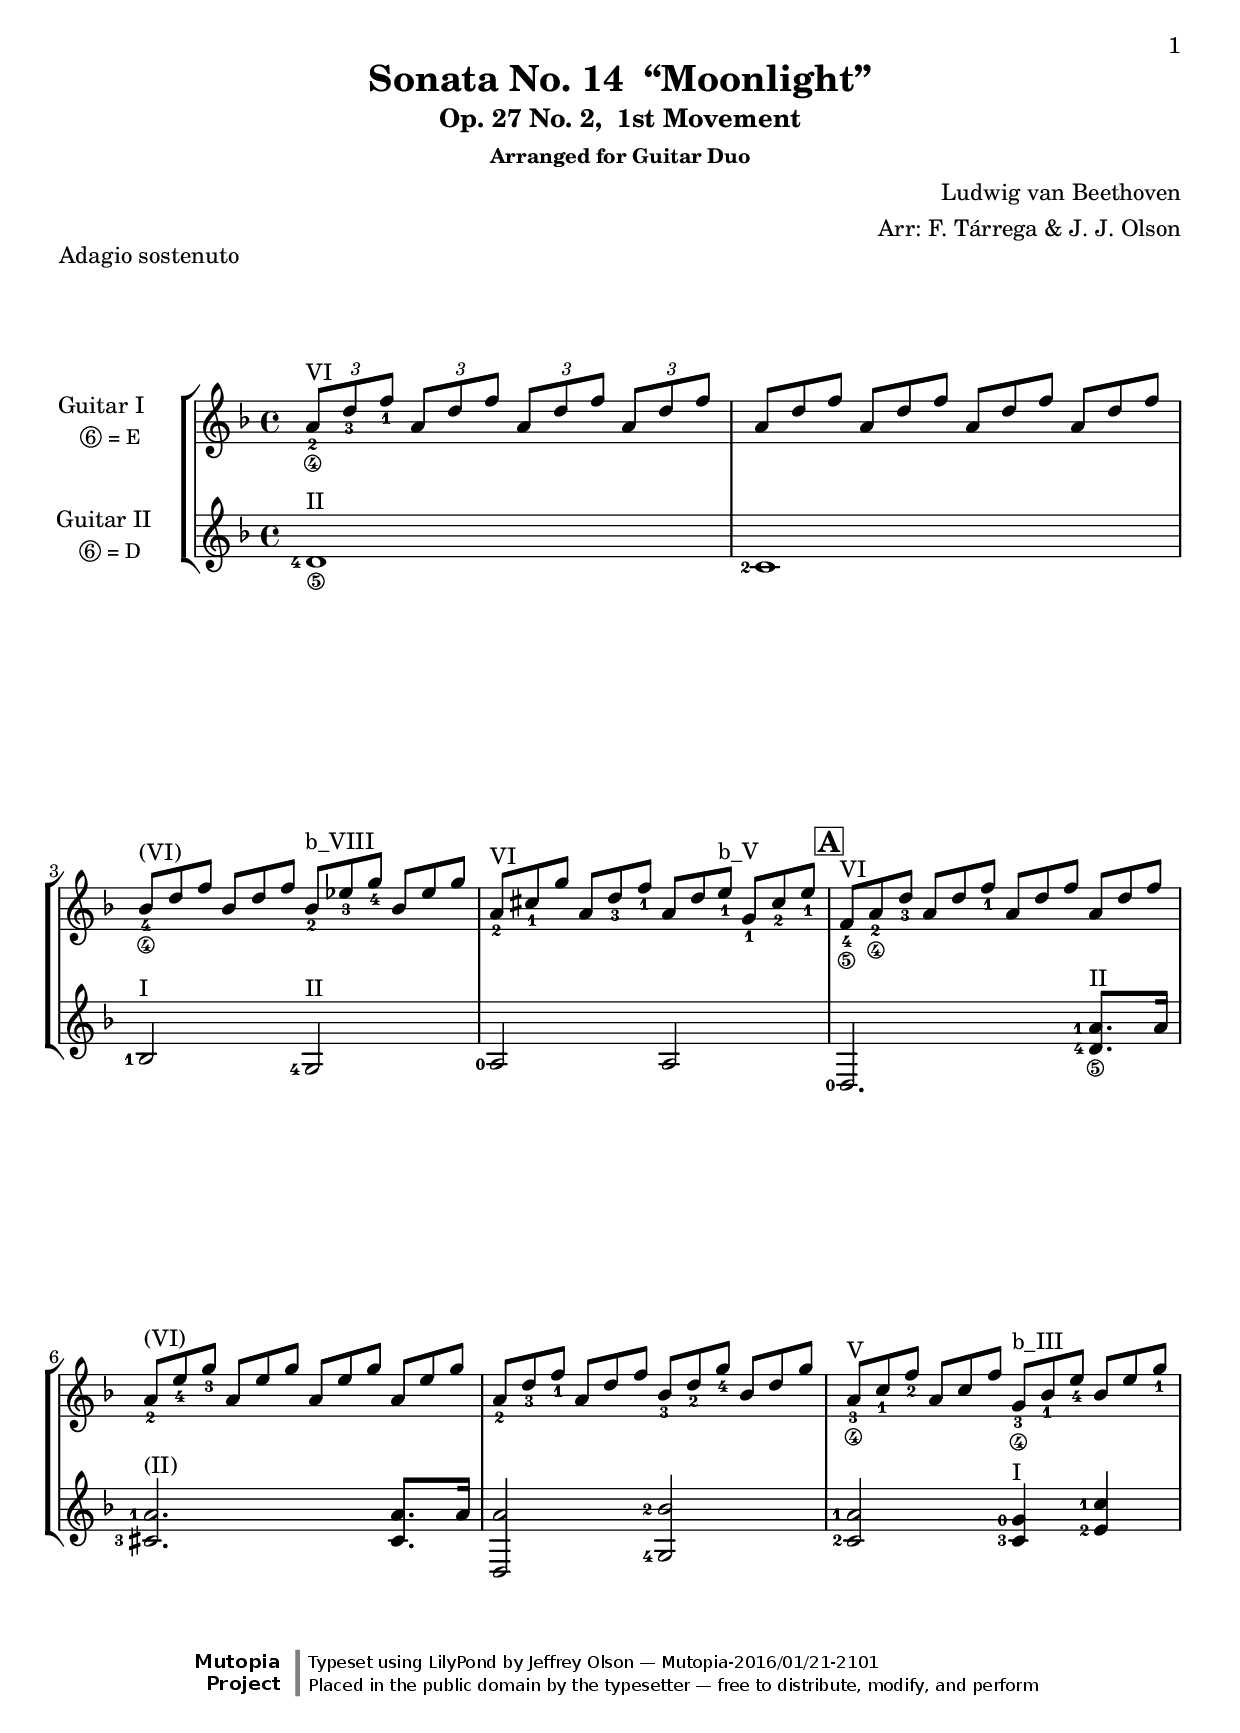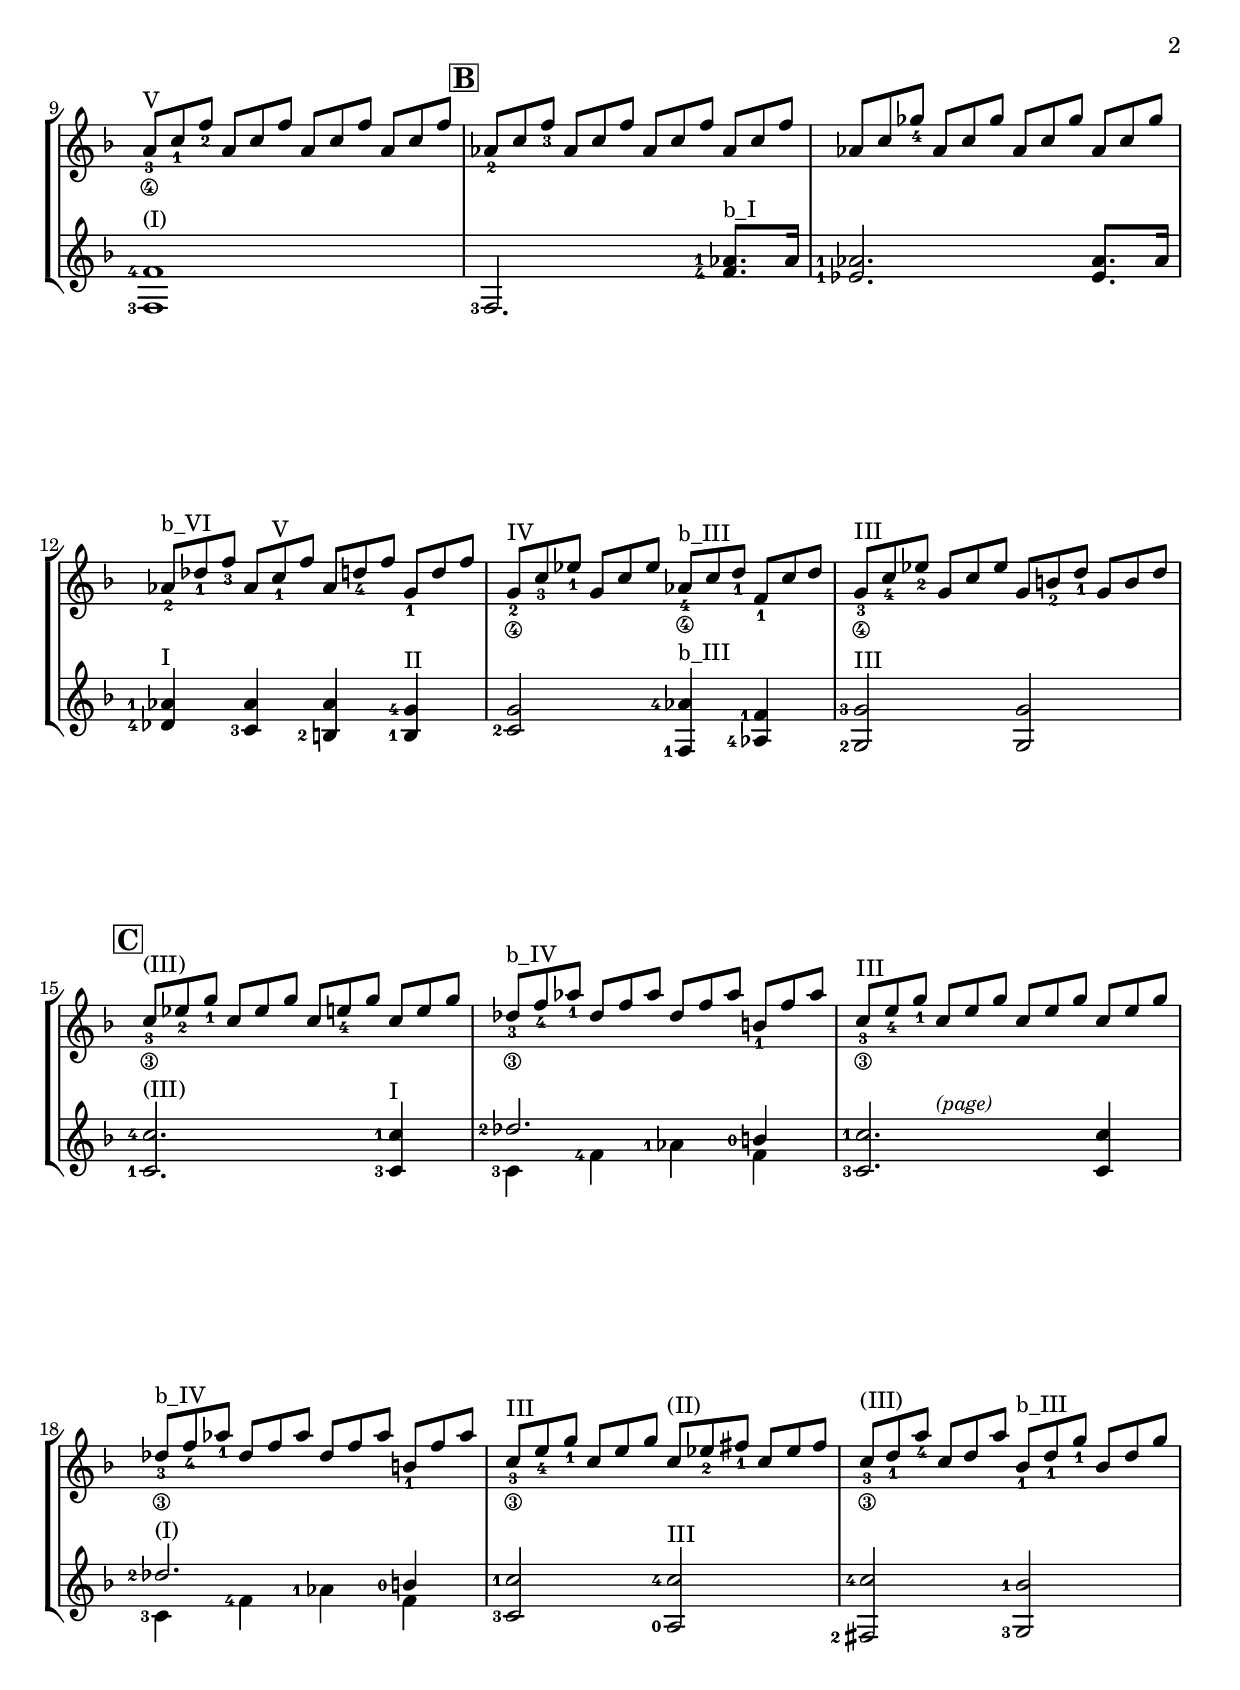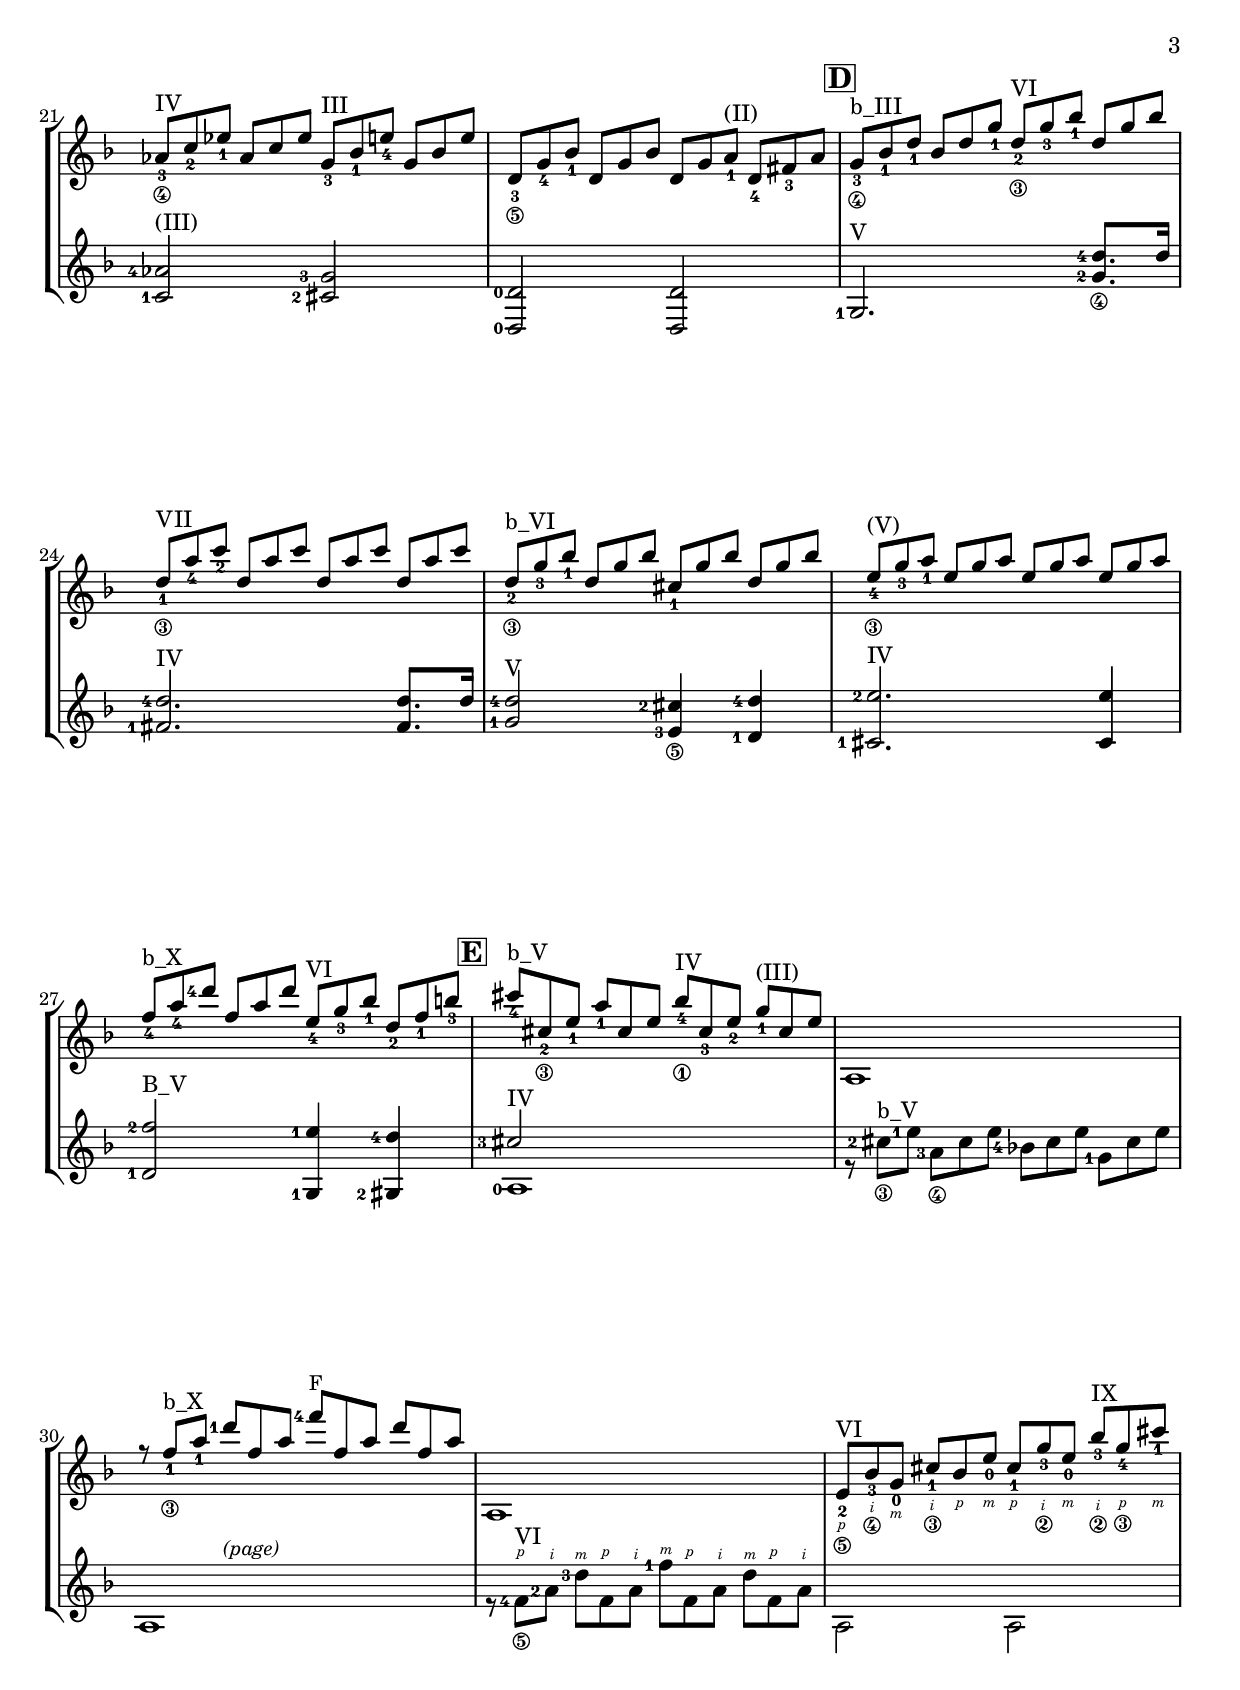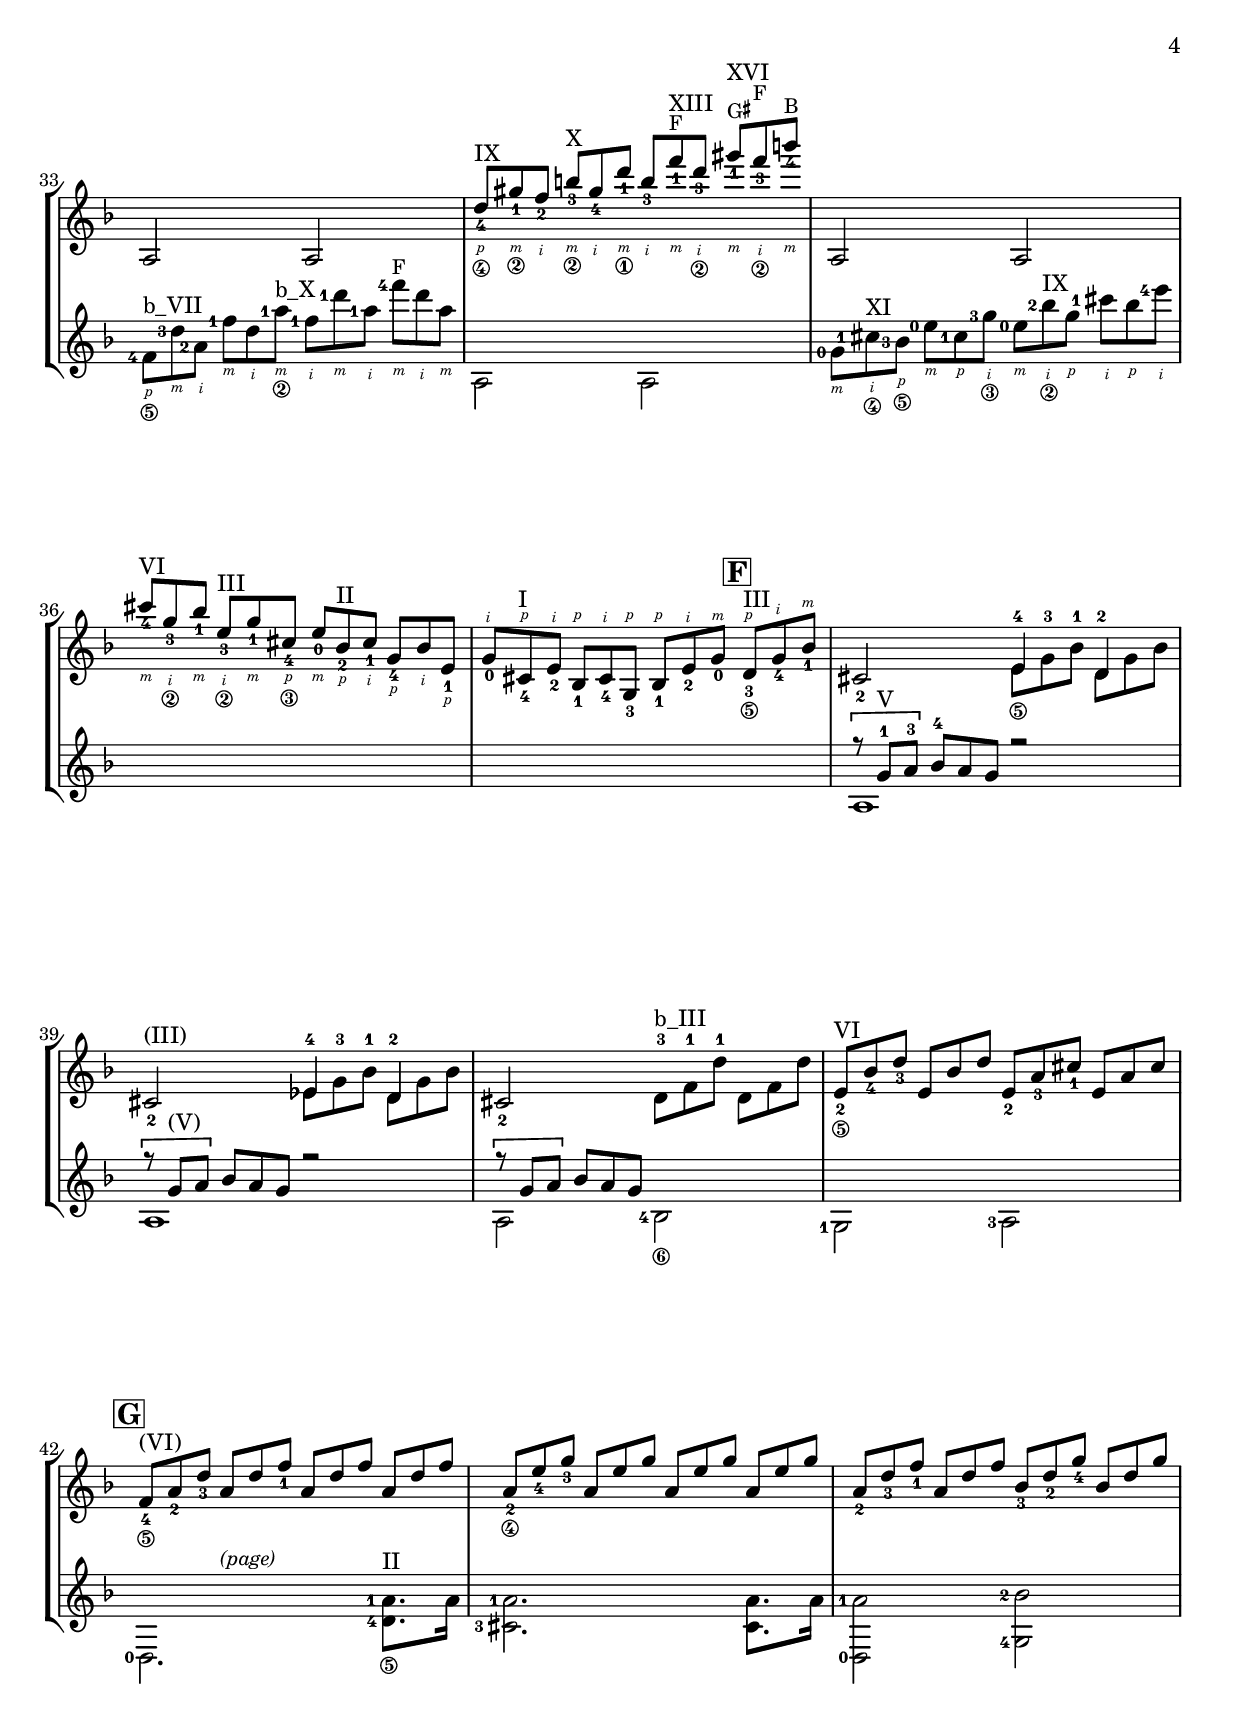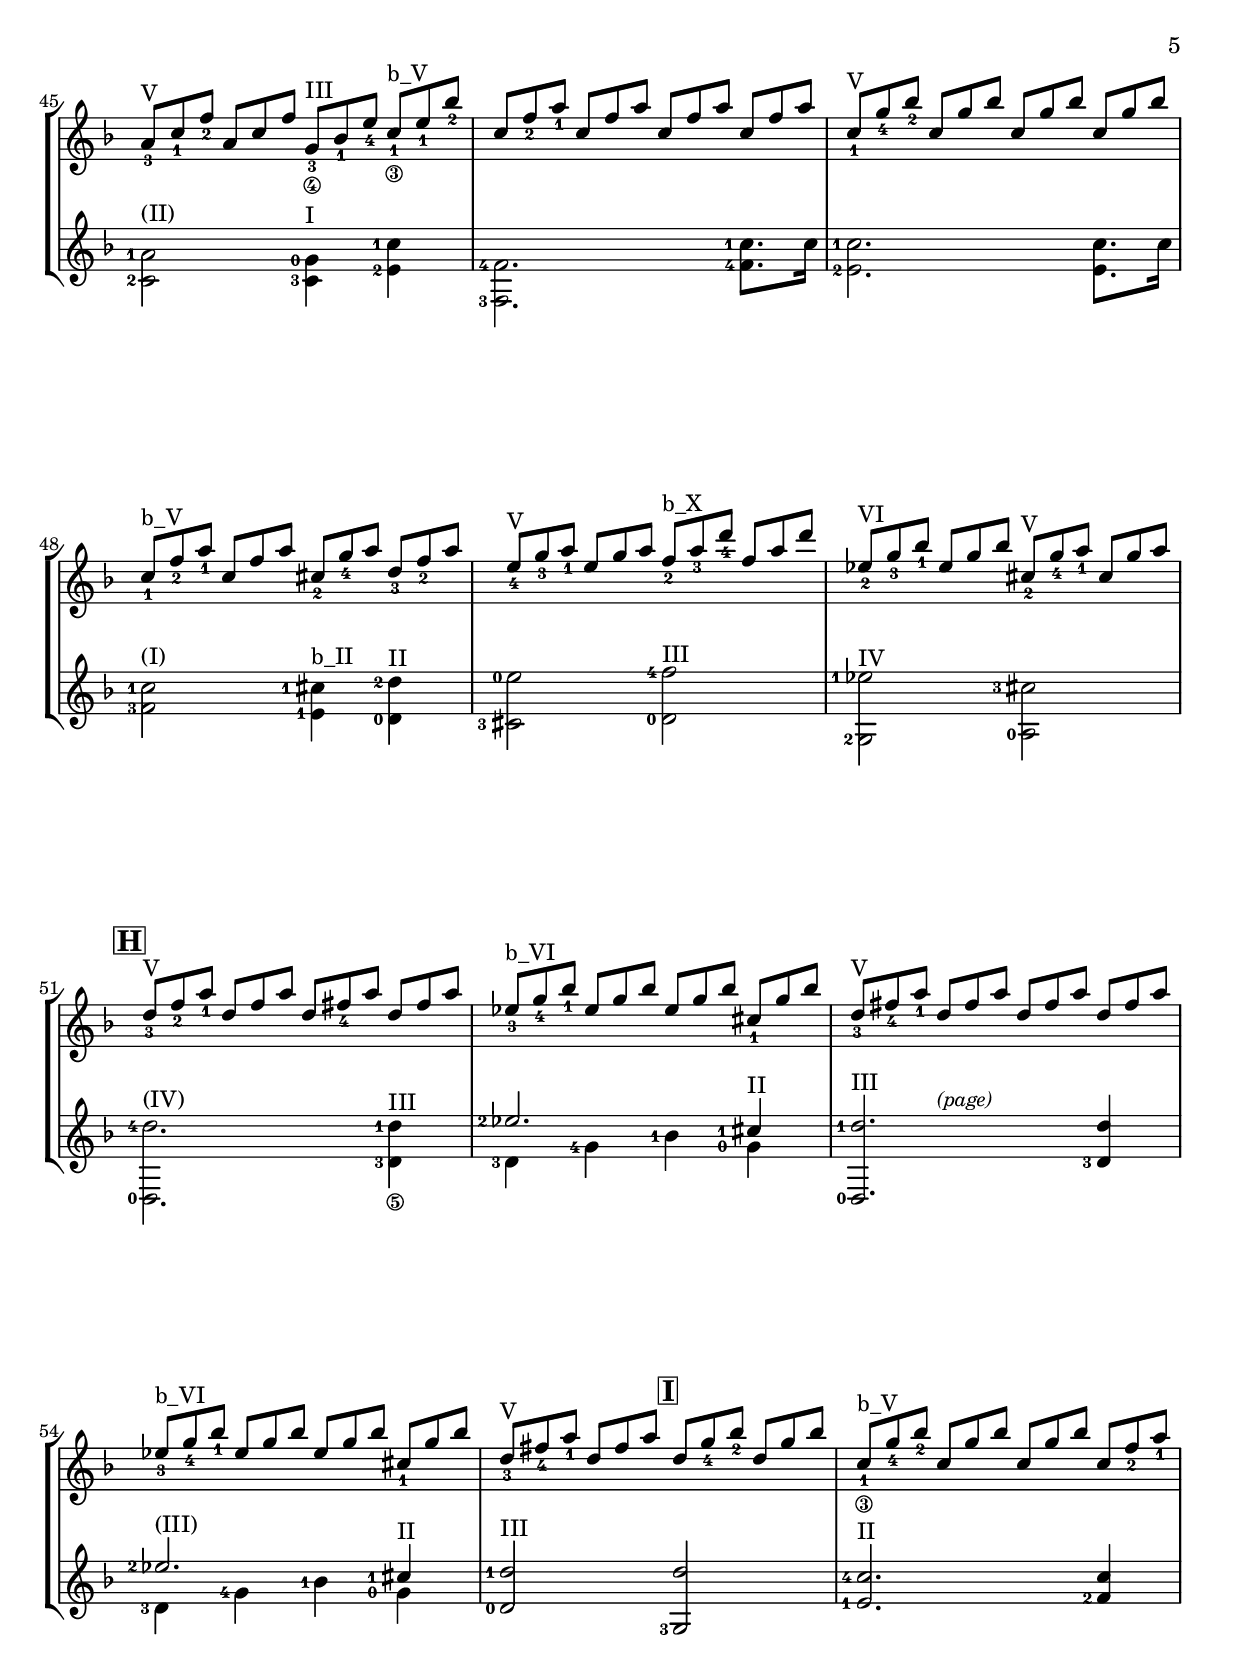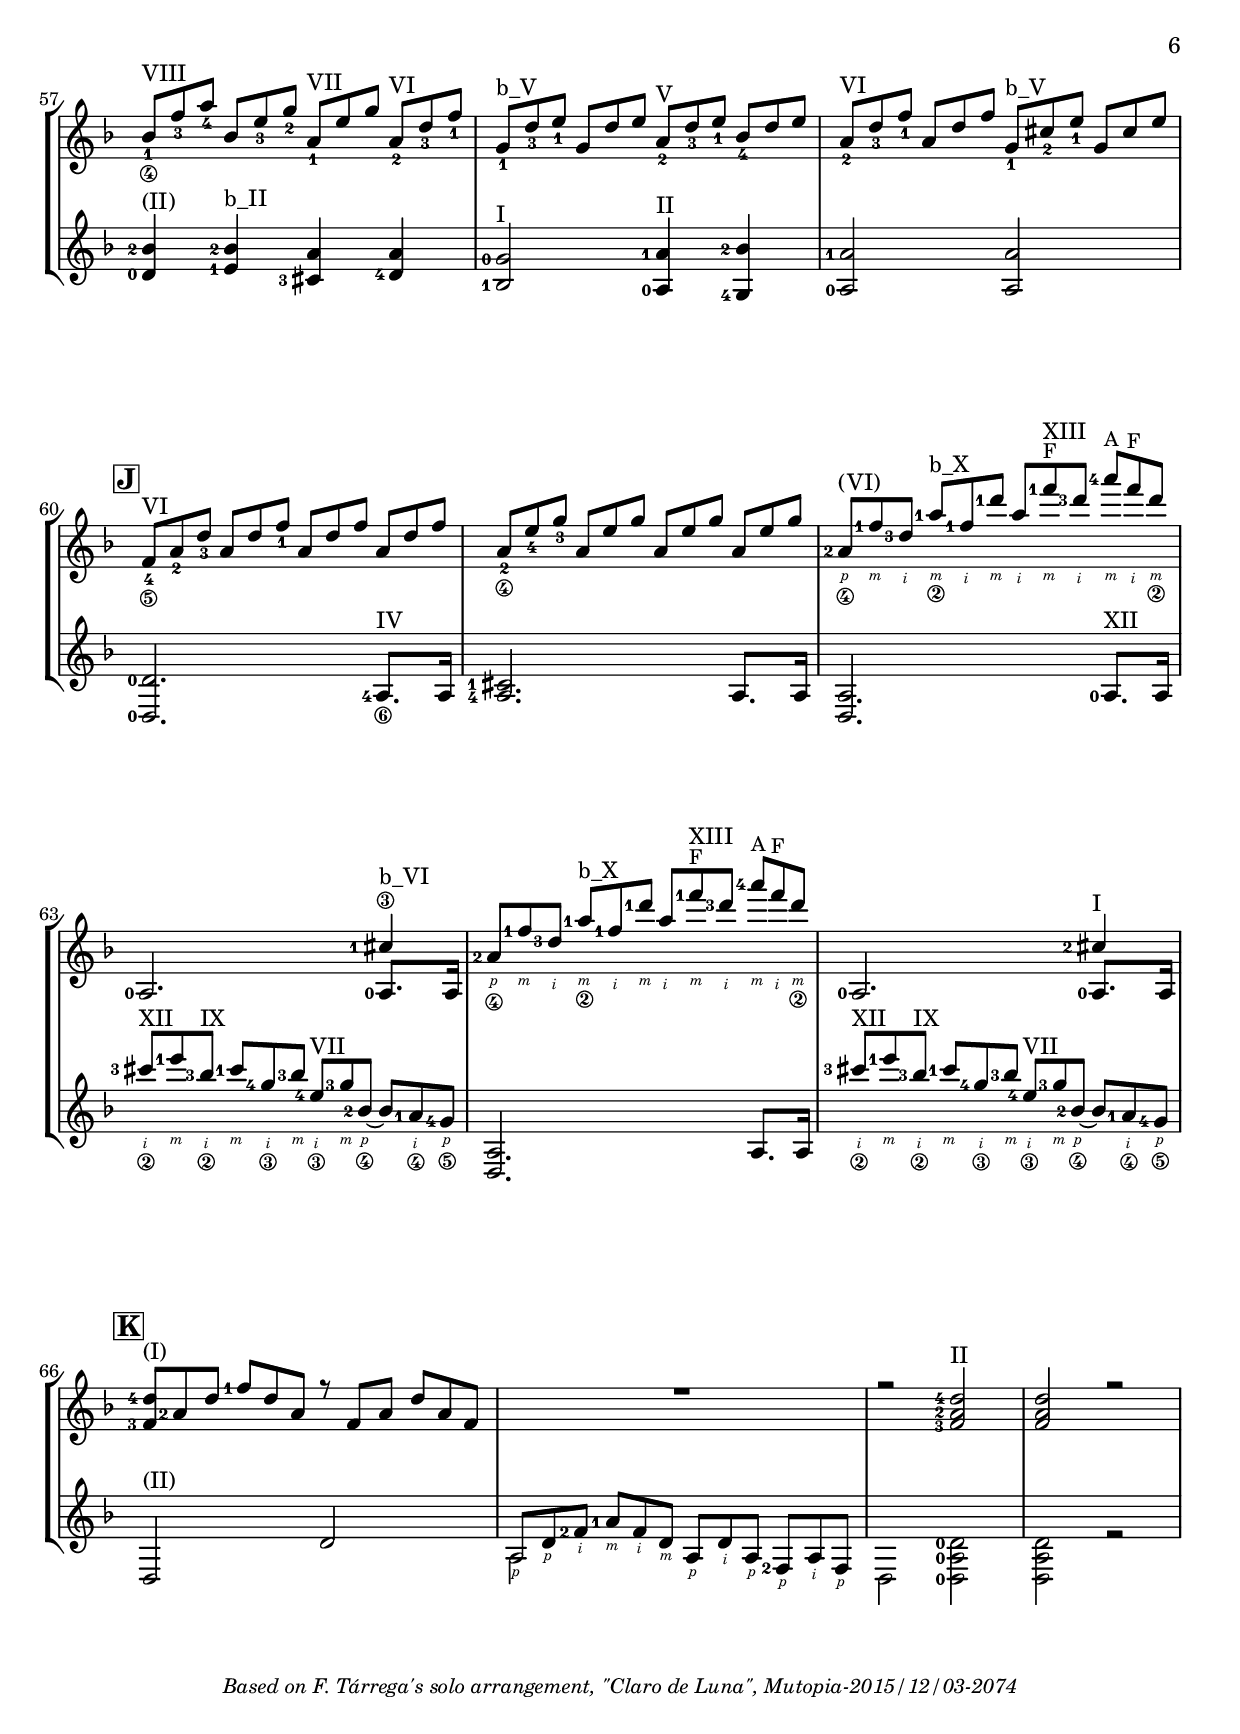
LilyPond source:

\version "2.18.2"

% Acknowledgments:
% This arrangement for guitar duo has been adapted from Tárrega's solo arrangement,
% "Claro de Luna", Mutopia-2015/12/03-2074, which was typeset from IMSLP item 293004,
% which was contributed by the Gaylord Music Library at Washington University, St. Louis.
% Thanks also to guitarist Dennis Burns for his many reviews and fingering ideas.

\header {
 title = "Sonata No. 14  “Moonlight”"
 subtitle = "Op. 27 No. 2,  1st Movement"
 subsubtitle = "Arranged for Guitar Duo"
 piece = "Adagio sostenuto"
 composer = "Ludwig van Beethoven"
 arranger = "Arr: F. Tárrega & J. J. Olson"
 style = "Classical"
 date = "1802" % Beethoven d.1827, Tarrega d.1909, Alier d.1938
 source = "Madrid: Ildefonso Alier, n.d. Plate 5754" % via IMSLP293004
 mytagline = \markup{ \column { \vspace #2 \smaller \italic { "Based on F. Tárrega's solo arrangement, \"Claro de Luna\", Mutopia-2015/12/03-2074" } } }

 %            o_
 %       (\___\/_____/)
 %  ~ ~ ~ ~ ~ / ~ ~ ~ ~ ~ ~ ~ 
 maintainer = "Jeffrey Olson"
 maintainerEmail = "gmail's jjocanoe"
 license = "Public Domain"

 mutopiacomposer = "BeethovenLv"
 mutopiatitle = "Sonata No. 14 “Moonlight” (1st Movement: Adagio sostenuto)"
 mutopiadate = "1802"
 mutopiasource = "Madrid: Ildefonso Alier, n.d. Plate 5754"
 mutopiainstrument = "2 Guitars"

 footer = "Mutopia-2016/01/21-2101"
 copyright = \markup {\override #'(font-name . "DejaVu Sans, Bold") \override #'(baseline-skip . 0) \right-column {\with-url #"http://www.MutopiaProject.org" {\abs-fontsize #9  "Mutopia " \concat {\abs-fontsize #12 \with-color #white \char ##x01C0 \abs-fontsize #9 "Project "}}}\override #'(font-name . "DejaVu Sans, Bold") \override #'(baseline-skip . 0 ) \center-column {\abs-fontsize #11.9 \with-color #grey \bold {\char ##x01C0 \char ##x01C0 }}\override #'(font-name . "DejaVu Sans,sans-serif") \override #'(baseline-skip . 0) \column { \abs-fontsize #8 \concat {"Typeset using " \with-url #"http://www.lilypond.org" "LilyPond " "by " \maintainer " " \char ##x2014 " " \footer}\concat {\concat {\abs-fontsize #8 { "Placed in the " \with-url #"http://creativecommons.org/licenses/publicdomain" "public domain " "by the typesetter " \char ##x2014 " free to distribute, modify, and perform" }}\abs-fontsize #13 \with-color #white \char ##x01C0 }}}
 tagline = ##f
}

\paper{
  page-count = #6
  %#(set-paper-size "a4")      %uncomment to test specific paper size
  %#(set-paper-size "letter")  %uncomment to test specific paper size
  indent = \indent + 8\mm
  top-margin = 8\mm
  bottom-margin = 8\mm
  ragged-last-bottom = ##f
  print-first-page-number = ##t
  evenHeaderMarkup = \oddHeaderMarkup % so all page numbers to right
  oddFooterMarkup = \markup { \column {
      \fill-line { \on-the-fly #first-page \column { \vspace #2 \fromproperty #'header:copyright } } 
      \fill-line { \on-the-fly #last-page \fromproperty #'header:mytagline }
    }
  }
  evenFooterMarkup = \oddFooterMarkup
}


% guitar neck position indicators
pI    = ^\markup { "I" }
pII   = ^\markup { "II" }
pIII  = ^\markup { "III" }
pIV   = ^\markup { "IV" }
pV    = ^\markup { "V" }
pVI   = ^\markup { "VI" }
pVII  = ^\markup { "VII" }
pVIII = ^\markup { "VIII" }
pIX   = ^\markup { "IX" }
pX    = ^\markup { "X" }
pXI   = ^\markup { "XI" }
pXII  = ^\markup { "XII" }
pXIII = ^\markup { "XIII" }
pXVI  = ^\markup { "XVI" }

% parenthetic position reminders
ppI    = ^\markup { "(I)" }
ppII   = ^\markup { "(II)" }
ppIII  = ^\markup { "(III)" }
ppIV   = ^\markup { "(IV)" }
ppV    = ^\markup { "(V)" }
ppVI   = ^\markup { "(VI)" }
ppVII  = ^\markup { "(VII)" }
ppVIII = ^\markup { "(VIII)" }
ppIX   = ^\markup { "(IX)" }
ppX    = ^\markup { "(X)" }
ppXI   = ^\markup { "(XI)" }
ppXII  = ^\markup { "(XII)" }
ppXIII = ^\markup { "(XIII)" }

% large barre
BpI    = ^\markup { "B_I" }
BpII   = ^\markup { "B_II" }
BpIII  = ^\markup { "B_III" }
BpIV   = ^\markup { "B_IV" }
BpV    = ^\markup { "B_V" }
BpVI   = ^\markup { "B_VI" }
BpVII  = ^\markup { "B_VII" }
BpVIII = ^\markup { "B_VIII" }
BpIX   = ^\markup { "B_IX" }
BpX    = ^\markup { "B_X" }
BpXI   = ^\markup { "B_XI" }
BpXII  = ^\markup { "B_XII" }

% small barre
bpI    = ^\markup { "b_I" }
bpII   = ^\markup { "b_II" }
bpIII  = ^\markup { "b_III" }
bpIV   = ^\markup { "b_IV" }
bpV    = ^\markup { "b_V" }
bpVI   = ^\markup { "b_VI" }
bpVII  = ^\markup { "b_VII" }
bpVIII = ^\markup { "b_VIII" }
bpIX   = ^\markup { "b_IX" }
bpX    = ^\markup { "b_X" }
bpXI   = ^\markup { "b_XI" }
bpXII  = ^\markup { "b_XII" }

% parenthetic small barre
bppI    = ^\markup { "(b_I)" }
bppIII  = ^\markup { "(b_III)" }

% left hand fingering locations
fingerLeft   = \set fingeringOrientations = #'(left)
fingerRight  = \set fingeringOrientations = #'(right)
fingerUp     = \set fingeringOrientations = #'(up)
fingerDown   = \set fingeringOrientations = #'(down)
fingerUpDown = \set fingeringOrientations = #'(up down)
fingerInStaff  = \override Fingering.staff-padding = #'()
fingerOutStaff = \revert Fingering.staff-padding

% right hand fingers
P = \rightHandFinger #1
I = \rightHandFinger #2
M = \rightHandFinger #3
A = \rightHandFinger #4

% right hand fingering locations
rhUp    = \set strokeFingerOrientations = #'(up)
rhDown  = \set strokeFingerOrientations = #'(down)
rhLeft  = \set strokeFingerOrientations = #'(left)
rhRight = \set strokeFingerOrientations = #'(right)

% string number locations
stringUp    = \set stringNumberOrientations = #'(up)
stringDown  = \set stringNumberOrientations = #'(down)
stringLeft  = \set stringNumberOrientations = #'(left)
stringRight = \set stringNumberOrientations = #'(right)

% harmonics
headHarmonic = \override Staff.NoteHead.style = #'harmonic
headRevert = \revert Staff.NoteHead.style

%high notes
hiE   = ^\markup{ \smaller E}
hiF   = ^\markup{ \smaller F}
hiFis = ^\markup{ \smaller \concat{ F \super \sharp }}
hiG   = ^\markup{ \smaller G}
hiGis = ^\markup{ \smaller \concat{ G \super \sharp }}
hiAes = ^\markup{ \smaller \concat{ A \super \flat }}
hiA   = ^\markup{ \smaller A}
hiBes = ^\markup{ \smaller \concat{ B \super \flat }}
hiB   = ^\markup{ \smaller B}

hideTupletNumber = \override TupletNumber.stencil = ##f
unhideTupletNumber = \revert TupletNumber.stencil 
hideTupletBracket = \override TupletBracket.bracket-visibility = ##f

% stems
longStem = \override Stem.details.beamed-lengths = #'(5)
shortStem = \override Stem.details.beamed-lengths = #'(3)
revertStemLength = \revert Stem.details.beamed-lengths

% page turn
% ( In this piece, it's really a page shift not a turn.  The six sheets
% are in two stacks, and an individual page is shifted from the top of
% the right stack onto the top of the left stack so that both the shifted
% page and the next page are visible.)
pageTurn = \markup{ \smaller \italic "(page)" }

upperInstrument = \markup{ \center-column{ "Guitar I   " \line \smaller {\circle 6 "= E"} } }
upperVoice = \transpose c c' {
  % within this body, c will show as middle C on a guitar staff
  \fingerDown
  \fingerInStaff
  \stringDown
  \tuplet 3/2 4 { <a-2\4>8\pVI <d'-3> <f'-1>  a d' f'  a d' f'  a d' f' } | %1a
  \hideTupletNumber
  \hideTupletBracket
  \tuplet 3/2 4 { a8 d' f'  a d' f'  a d' f'  a d' f' } | %2a
  \tuplet 3/2 4 { <bes-4\4>8\ppVI <d'> <f'>  bes d' f'  <bes-2>\bpVIII <ees'-3> <g'-4>  bes ees' g' } | %3a
  \tuplet 3/2 4 { <a-2>8\pVI <cis'-1> <g'>  a <d'-3> <f'-1>  a d' <e'-1>\bpV  <g-1> <cis'-2> <e'-1> } | %4a

  \set Score.markFormatter = #format-mark-box-alphabet
  \mark \default
  \tuplet 3/2 4 { <f-4\5>8\pVI <a-2\4> <d'-3>  a d' <f'-1>  a d' f'  a d' f' } | %5a
  \tuplet 3/2 4 { <a-2>8\ppVI <e'-4> <g'-3>  a e' g'  a e' g'  a e' g' } | %6a
  \tuplet 3/2 4 { <a-2>8 <d'-3> <f'-1>  a d' f'  <bes-3> <d'-2> <g'-4>  bes d' g' } | %7a
  \tuplet 3/2 4 { <a-3\4>8\pV <c'-1> <f'-2>  a c' f'  <g-3\4>\bpIII <bes-1> <e'-4>  bes e' <g'-1> } | %8a
  \tuplet 3/2 4 { <a-3\4>8\pV <c'-1> <f'-2>  a c' f'  a c' f'  a c' f' } | %9a

  \mark \default
  \tuplet 3/2 4 { <aes-2>8 <c'> <f'-3>  aes c' f'  aes c' f'  aes c' f' } | %10a
  \tuplet 3/2 4 { <aes>8 <c'> <ges'-4>  aes c' ges'  aes c' ges'  aes c' ges' } | %11a
  \tuplet 3/2 4 { <aes-2>8\bpVI <des'-1> <f'-3>  aes <c'-1>\pV f'  aes <d'-4> f'  <g-1> <d'> <f'> } | %12a
  \tuplet 3/2 4 { <g-2\4>8\pIV <c'-3> <ees'-1>  g c' ees'  <aes-4\4>\bpIII c' <d'-1>  <f-1> c' d' } | %13a
  \tuplet 3/2 4 { <g-3\4>8\pIII <c'-4> <ees'-2>  g c' ees'  g <b-2> <d'-1>  g b d' } | %14a

  \mark \default
  \tuplet 3/2 4 { <c'-3\3>8\ppIII <ees'-2> <g'-1>  c' ees' g'  c' <e'-4> g'  c' e' g' } | %15a
  \tuplet 3/2 4 { <des'-3\3>8\bpIV <f'-4> <aes'-1>  des' f' aes'  des' f' aes'  <b-1> f' aes' } | %16a like Tarrega
  %\tuplet 3/2 4 { <c'-2>8\pIV <f'-4> <aes'-1>  c' f' aes'  c' f' aes'  c' f' aes' } | %16a like Beethoven
  \tuplet 3/2 4 { <c'-3\3>8\pIII <e'-4> <g'-1>  c' e' g'  c' e' g'  c' e' g'  } | %17a
  \tuplet 3/2 4 { <des'-3\3>8\bpIV <f'-4> <aes'-1>  des' f' aes'  des' f' aes'  <b-1> f' aes' } | %18a like Tarrega
  %\tuplet 3/2 4 { <c'-2>8\pIV <f'-4> <aes'-1>  c' f' aes'  c' f' aes'  c' f' aes' } | %18a like Beethoven
  \tuplet 3/2 4 { <c'-3\3>8\pIII <e'-4> <g'-1>  c' e' g'  c'\ppII <ees'-2> <fis'-1>  c' ees' fis'  } | %19a
  \tuplet 3/2 4 { <c'-3\3>8\ppIII <d'-1> <a'-4>  c' d' a'  <bes-1>\bpIII <d'-1> <g'-1>  bes d' g'  } | %20a
  \tuplet 3/2 4 { <aes-3\4>8\pIV <c'-2> <ees'-1>  aes c' ees'  <g-3>\pIII <bes-1> <e'-4>  g bes e'  } | %21a
  \tuplet 3/2 4 { <d-3\5>8 <g-4> <bes-1>  d g bes  d g <a-1>\ppII  <d-4> <fis-3> a  } | %22a

  \mark \default
  \tuplet 3/2 4 { <g-3\4>8\bpIII <bes-1> <d'-1>  bes d' <g'-1>  <d'-2\3>\pVI <g'-3> <bes'-1>  d' g' bes'  } | %23a
  \tuplet 3/2 4 { <d'-1\3>8\pVII <a'-4> <c''-2>  d' a' c''  d' a' c''  d' a' c''  } | %24a
  \tuplet 3/2 4 { <d'-2\3>8\bpVI <g'-3> <bes'-1>  d' g' bes'  <cis'-1> g' bes'  d' g' bes'  } | %25a
  \tuplet 3/2 4 { <e'-4\3>8\ppV <g'-3> <a'-1>  e' g' a'  e' g' a'  e' g' a'  } | %26a
  \tuplet 3/2 4 { <f'-4>8\bpX <a'-4> \once \fingerLeft <d''-4>  f' a' d''  <e'-4>\pVI <g'-3> <bes'-1>  <d'-2> <f'-1> <b'-3>  } | %27a

  \mark \default
  \tuplet 3/2 4 { <cis''-4>8\bpV <cis'!-2\3> <e'-1>  <a'-1> cis' e'  <bes'-4\1>\pIV <cis'-3> <e'-2>  <g'-1>\ppIII cis' e'  } | %28a
  a,1 | %29b
  \tuplet 3/2 4 { r8 <f'-1\3>\bpX <a'-1>  \fingerLeft <d''-1> f' a'  <f''-4>\hiF \fingerDown f' a'  d'' f' a'  } | %30a
  a,1 | %31b
  \rhDown
  \tuplet 3/2 4 { <e-2\P\5>8\pVI <bes-3\I\4> <g-0\M>  <cis'-1\I\3> <bes\P> <e'-0\M>  <cis'-1\P> <g'-3\I\2> <e'-0\M>  <bes'-3\I\2>\pIX <g'-4\P\3> <cis''-1\M>  } | %32a
  a,2 a,_" " | %33b
  \tuplet 3/2 4 { <d'-4\P\4>8\pIX <gis'-1\M\2> <f'-2\I>  <b'-3\M\2>\pX <gis'-4\I> <d''-1\M\1>  <b'-3\I> <f''-1\M>\hiF\pXIII <d''-3\I\2>  <gis''-1\M>\hiGis\pXVI <f''-3\I\2>\hiF <b''-4\M>\hiB  } | %34a
  a,2 a, | %35b
  \tuplet 3/2 4 { <cis''-4\M>8\pVI <g'-3\I\2> <bes'-1\M>  <e'-3\I\2>\pIII <g'-1\M> <cis'-4\P\3>  <e'-0\M> <bes-2\P>\pII <cis'-1\I>  <g-4\P> <bes\I> <e-1\P>  } | %36a
  \rhUp
  \tuplet 3/2 4 { <g-0\I>8 <cis-4\P>\pI <e-2\I>  <bes,-1\P> <cis-4\I> <g,-3\P>  <bes,-1\P> <e-2\I> <g-0\M> }

  \mark \default
  \tuplet 3/2 4 { <d-3\5\P>\pIII <g-4\I> <bes-1\M> } | %37a
  << {
   <cis-2>2 e4 d | %38ay
   <cis-2>2\ppIII ees4 d | %39ay
   <cis-2>2 s | %40ay
  } \\ {
   \mergeDifferentlyHeadedOn
   \hideTupletNumber
   \stringDown
   s2 \tuplet 3/2 4 { <e-4\5>8 <g-3> <bes-1>  <d-2> <g> <bes> } | %38ax
   s2 \tuplet 3/2 4 { <ees-4>8 <g-3> <bes-1>  <d-2> <g> <bes> } | %39ax
   s2 \tuplet 3/2 4 { <d-3>8\bpIII <f-1> <d'-1>  d f d' } | %40ax
  } >>
  \tuplet 3/2 4 { <e-2\5>8\pVI <bes-4> <d'-3>  e bes d'  <e-2> <a-3> <cis'-1>  e a cis' } | %41a

  \mark \default
  \tuplet 3/2 4 { <f-4\5>8\ppVI <a-2> <d'-3>  a d' <f'-1>  a d' f' a d' f' } | %42a
  \tuplet 3/2 4 { <a-2\4>8 <e'-4> <g'-3>  a e' g'  a e' g'  a e' g' } | %43a
  \tuplet 3/2 4 { <a-2>8 <d'-3> <f'-1>   a d' f'   <bes-3> <d'-2> <g'-4>   bes d' g' } | %44a
  \tuplet 3/2 4 { <a-3>8\pV <c'-1> <f'-2>   a c' f'   <g-3\4>\pIII <bes-1> <e'-4>   <c'-1\3>\bpV <e'-1> <bes'-2> } | %45a
  \tuplet 3/2 4 { c'8 <f'-2> <a'-1>  c' f' a'  c' f' a'  c' f' a' } | %46a
  \tuplet 3/2 4 { <c'-1>8\pV <g'-4> <bes'-2>  c' g' bes'  c' g' bes'  c' g' bes' } | %47a
  \tuplet 3/2 4 { <c'-1>8\bpV <f'-2> <a'-1>  c' f' a'  <cis'-2> <g'-4> a'  <d'-3> <f'-2> a' } | %48a
  \tuplet 3/2 4 { <e'-4>8\pV <g'-3> <a'-1>  e' g' a'  <f'-2>\bpX <a'-3> <d''-4>  f' a' d'' } | %49a
  \tuplet 3/2 4 { <ees'-2>8\pVI <g'-3> <bes'-1>  ees' g' bes'  <cis'-2>\pV <g'-4> <a'-1>  cis' g' a' } | %50a

  \mark \default
  \tuplet 3/2 4 { <d'-3>8\pV <f'-2> <a'-1>  d' f' a'  d' <fis'-4> a'  d' fis' a'  } | %51a
  \tuplet 3/2 4 { <ees'-3>8\bpVI <g'-4> <bes'-1>  ees' g' bes'  ees' g' bes'  <cis'-1> g' bes'  } | %52a like Tarrega
  %\tuplet 3/2 4 { <d'-2>8\pVI <g'-4> <bes'-1>  d' g' bes'  d' g' bes'  d' g' bes'  } | %52a like Beethoven
  \tuplet 3/2 4 { <d'-3>8\pV <fis'-4> <a'-1>  d' fis' a'  d' fis' a'  d' fis' a' } | %53a
  \tuplet 3/2 4 { <ees'-3>8\bpVI <g'-4> <bes'-1>  ees' g' bes'  ees' g' bes'  <cis'-1> g' bes'  } | %54a like Tarrega
  %\tuplet 3/2 4 { <d'-2>8\pVI <g'-4> <bes'-1>  d' g' bes'  d' g' bes'  d' g' bes'  } | %54a like Beethoven
  \tuplet 3/2 4 { <d'-3>8\pV <fis'-4> <a'-1>  d' fis' a' }

  \mark \default
  \tuplet 3/2 4 { d' <g'-4> <bes'-2>  d' g' bes' } | %55a
  \tuplet 3/2 4 { <c'-1\3>8\bpV <g'-4> <bes'-2>  c' g' bes'  c' g' bes'  c' <f'-2> <a'-1> } | %56a
  \tuplet 3/2 4 { <bes-1\4>8\pVIII <f'-3> <a'-4>  bes <e'-3> <g'-2>  <a-1>\pVII e' <g'>  <a-2>\pVI <d'-3> <f'-1> } | %57a
  \tuplet 3/2 4 { <g-1>8\bpV <d'-3> <e'-1>  g d' e'  <a-2>\pV <d'-3> <e'-1>  <bes-4> d' e' } | %58a
  \tuplet 3/2 4 { <a-2>8\pVI <d'-3> <f'-1>  a d' f'  <g-1>\bpV <cis'-2> <e'-1>  g cis' e' } | %59a

  \mark \default
  \tuplet 3/2 4 { <f-4\5>8\pVI <a-2> <d'-3>  <a> <d'> <f'-1>  a d' f'  a d' f'  } | %60a
  \tuplet 3/2 4 { <a-2\4>8 <e'-4> <g'-3>   a e' g'   a e' g'   a e' g' } | %61a
  \rhDown
  \fingerLeft
  \tuplet 3/2 4 { <a-2\P\4>8\ppVI <f'-1\M> <d'-3\I>  <a'-1\M\2>\bpX <f'-1\I> <d''-1\M>  <a'\I> <f''-1\M>\hiF\pXIII <d''-3\I>  <a''-4\M>\hiA <f''\I>\hiF <d''\M\2> } | %62a
  << {
   \fingerLeft
   <a,-0>2. <a,-0>8. a,16 | %63bx
   \tuplet 3/2 4 { <a-2\P\4>8 <f'-1\M> <d'-3\I>  <a'-1\M\2>\bpX <f'-1\I> <d''-1\M>  <a'\I> <f''-1\M>\hiF\pXIII <d''-3\I>  <a''-4\M>\hiA <f''\I>\hiF <d''\M\2> } | %64a
   <a,-0>2. <a,-0>8. a,16 | %65bx
  } \\ {
   % Musically these two cis'' belong to Guitar I but are more easily played by Guitar II
   % as an extra note in addition to Guitar II's main (stemUp) voice.  They are also stemUp
   % to avoid collision with ledger lines, causing "ignoring too many clashing note columns",
   % hence the override to silence that warning on these notes.
   \stemUp
   \fingerLeft
   \override NoteColumn.ignore-collision = ##t
   s2. <cis'-1\3>4\bpVI | %63y
   s1 | %64y
   s2. <cis'-2>4\pI | %65y
   \revert NoteColumn.ignore-collision
  } >>

  \mark \default
  \fingerLeft
  \tuplet 3/2 4 { <d'-4 f-3>8\ppI <a-2> d'  <f'-1> d' a  r f a  d' a f } | %66a
  R1 | %67a
  r2 <d'-4 a-2 f-3>\pII | %68a
  <d' a f>2 r | %69a
}

lowerInstrument = \markup{ \center-column{ "Guitar II  " \line \smaller {\circle 6 "= D"} } }
lowerVoice = {
  % within this body, c' will show as middle C on a guitar staff
  \stemUp
  \fingerLeft
  \stringDown
  <d'-4\5>1\pII | %1b
  <c'-2>1 | %2b
  <bes-1>2\pI <g-4>\pII | %3b
  <a-0>2 a | %4b
  <d-0>2. <a'-1 d'-4\5>8.\pII a'16 | %5b
  <a'-1 cis'-3>2.\ppII <a' cis'>8. a'16 | %6b
  <a' d>2 <bes'-2 g-4> | %7b
  <a'-1 c'-2>2 <g'-0 c'-3>4\pI <c''-1 e'-2> | %8b
  <f'-4 f-3>1\ppI | %9b
  <f-3>2. <aes'-1 f'-4>8.\bpI aes'16 | %10b
  <aes'-1 ees'-1>2. <aes' ees'>8. aes'16 | %11b
  <aes'-1 des'-4>4\pI <aes' c'-3> <aes' b-2> <g'-4 b-1>\pII | %12b
  <g' c'-2>2 <aes'-4 f-1>4\bpIII <f'-1 aes-4> | %13b
  <g'-3 g-2>2\pIII <g' g> | %14b
  <c''-4 c'-1>2.\ppIII <c''-1 c'-3>4\pI | %15b
  << {
   \fingerLeft
   <des''-2>2. <b'-0>4 | %16bx
   <c''-1 c'-3>2. <c'' c'>4 | %17bx
   <des''-2>2.\ppI <b'-0>4 | %18bx
  } \\ {
   <c'-3>4 <f'-4> <aes'-1> f' | %16by
   s4 s4^\pageTurn s2| %17by
   <c'-3>4 <f'-4> <aes'-1> f' | %18by
   \stemUp
  } >>
  <c''-1 c'-3>2 <c''-4 a-0>\pIII | %19b
  <c''-4 fis-2>2 <bes'-1 g-3> | %20b
  <aes'-4 c'-1>2\ppIII <g'-3 cis'-2> | %21b
  <d'-0 d-0>2 <d' d> | %22b
  <g-1>2.\pV <d''-4 g'-2\4>8. d''16 | %23b
  <d''-4 fis'-1>2.\pIV <d'' fis'>8. d''16 | %24b
  <d''-4 g'-1>2\pV <cis''-2 e'-3\5>4 <d''-4 d'-1> | %25b
  <e''-2 cis'-1>2.\pIV <e'' cis'>4 | %26b
  <f''-2 d'-1>2\BpV <e''-1 g-1>4 <d''-4 gis-2> | %27b
  << {
   \fingerLeft
   <cis''-3>2\pIV s | %28bx
  } \\ {
   <a-0>1 | %28by
  } >>
  \hideTupletNumber
  \hideTupletBracket
  \tuplet 3/2 4 { r8 <cis''-2\3>\bpV <e''-1>  <a'-3\4> cis'' e''  <bes'!-4> cis'' e''  <g'-1> cis'' e''  } | %29a
  << {
   a1 | %30b
  } \\ {
   s4 s4^\pageTurn s2
  } >>
  \rhUp
  \tuplet 3/2 4 { r8 <f'-4\P\5>\pVI <a'-2\I>  <d''-3\M> f'\P <a'\I>  <f''-1\M> <f'\P> <a'\I>  <d''\M> <f'\P> <a'\I>  } | %31a
  a2 a | %32b
  \rhDown
  \tuplet 3/2 4 { <f'-4\P\5>8\bpVII <d''-3\M> <a'-2\I>  <f''-1\M> <d''\I> <a''-1\M\2>\bpX  <f''-1\I> <d'''-1\M> <a''-1\I>  <f'''-4\M>\hiF <d'''\I> <a''\M>  } | %33a
  a2 a | %34b
  \tuplet 3/2 4 { <g'-0\M>8 <cis''-1\I\4>\pXI <bes'-3\P\5>  <e''-0\M> <cis''-1\P> <g''-3\I\3>  <e''-0\M> <bes''-2\I\2>\pIX <g''\P>  <cis'''-1\I> <bes''\P> <e'''-4\I>  } | %35a
  s1 | %36b
  s1 | %37b
  << {
   \mergeDifferentlyHeadedOn
   \hideTupletNumber
   \tuplet 3/2 4 { r8 <g'-1>\pV <a'-3>  <bes'-4> a' g' } r2 | %38ax
   \tuplet 3/2 4 { r8 <g'>\ppV <a'>  <bes'> a' g' } r2 | %39ax
   \tuplet 3/2 4 { r8 <g'> <a'>  <bes'> a' g' } s2 | %40ax
  } \\ {
   a1 | %38b
   a1 | %39b
   a2 <bes-4\6> | %40b
  } >>
  <g-1>2 <a-3> | %41b
  << {
   s4 s4^\pageTurn s2
  } \\ {
   <d-0>2. <a'-1 d'-4\5>8.\pII a'16 | %42b
  } >>
  <a'-1 cis'-3>2. <a' cis'>8. a'16 | %43b
  <a'-1 d-0>2 <bes'-2 g-4> | %44b
  <a'-1 c'-2>2\ppII <g'-0 c'-3>4\pI <c''-1 e'-2> | %45b
  <f'-4 f-3>2. <c''-1 f'-4>8. c''16 | % 46b
  <c''-1 e'-2>2. <c'' e'>8. c''16 | % 47b
  <c''-1 f'-3>2\ppI <cis''-1 e'-1>4\bpII <d''-2 d'-0>\pII | %48b
  <e''-0 cis'-3>2 <f''-4 d'-0>\pIII | %49b
  <ees''-1 g-2>2\pIV <cis''-3 a-0> | %50b
  <d''-4 d-0>2.\ppIV <d''-1 d'-3\5>4\pIII | %51b
  << {
   \fingerLeft
   <ees''-2>2. <cis''-1>4\pII | %52bx
   <d''-1 d-0>2.\pIII <d'' d'-3>4 | %53bx
   <ees''-2>2.\ppIII <cis''-1>4\pII | %54bx
  } \\ {
   <d'-3>4 <g'-4> <bes'-1> <g'-0> | %52b
   s4 s4^\pageTurn s2 | %53b
   <d'-3>4 <g'-4> <bes'-1> <g'-0> | %54b
   \stemUp
  } >>
  <d''-1 d'-0>2\pIII <d'' g-3>2 | %55b
  <c''-4 e'-1>2.\pII <c'' f'-2>4 | %56b
  <bes'-2 d'-0>4\ppII <bes'-2 e'-1>\bpII <a' cis'-3> <a' d'-4> | %57b
  <g'-0 bes-1>2\pI <a'-1 a-0>4\pII <bes'-2 g-4> | %58b
  <a'-1 a-0>2 <a' a> | %59b
  \fingerLeft
  <d'-0 d-0>2. <a-4\6>8.\pIV a16 | %60b
  <cis'-1 a-4>2. <a>8. a16 | %61b
  <a d>2. <a-0>8.\pXII a16 | %62b
  \tuplet 3/2 4 { <cis'''-3\I\2>8\pXII <e'''-1\M> <bes''-3\I\2>\pIX  <cis'''-1\M> <g''-4\I\3> <bes''-3\M>  <e''-4\I\3>\pVII <g''-3\M> <bes'-2\P\4>~  bes' <a'-1\I\4> <g'-4\P\5> } | %63a
  <a d>2. a8. a16 | %64bx
  \tuplet 3/2 4 { <cis'''-3\I\2>8\pXII <e'''-1\M> <bes''-3\I\2>\pIX  <cis'''-1\M> <g''-4\I\3> <bes''-3\M>  <e''-4\I\3>\pVII <g''-3\M> <bes'-2\P\4>~  bes' <a'-1\I\4> <g'-4\P\5> } | %65a
  d2\ppII d' | %66b
  \fingerDown
  << {
   \hideTupletNumber
   \fingerLeft
   \rhDown
   \tuplet 3/2 4 { <a\P>8 <d'\P> <f'-2\I>  <a'-1\M> <f'\I> <d'\M>  <a\P> <d'\I> <a\P>  <f-2\P> <a\I> <f\P> } | %67b
  } \\ {
   \stemDown
   a2 s | %67by
  } >>
  \fingerLeft
  d2 <d'-0 a-0 d-0> | %68b
  <d' a d>2 r | %69b
}

\score {
  \context StaffGroup <<
    \context Staff = "up" \with { instrumentName = \upperInstrument } <<
      \set Staff.midiInstrument = #"acoustic grand"
      \clef "treble"
      \time 4/4
      \key d \minor
      \context Voice = "1" { \voiceOne \upperVoice }
     >>
    \context Staff = "dn" \with { instrumentName = \lowerInstrument } <<
      \set Staff.midiInstrument = #"acoustic grand"
      \clef "treble"
      \time 4/4
      \key d \minor
      \context Voice = "2" { \voiceTwo \lowerVoice }
     >>
  >>
  \layout {}
  \midi {
    \tempo 4 = 60
    \transposition c % guitar plays octave lower than written
  }
}

